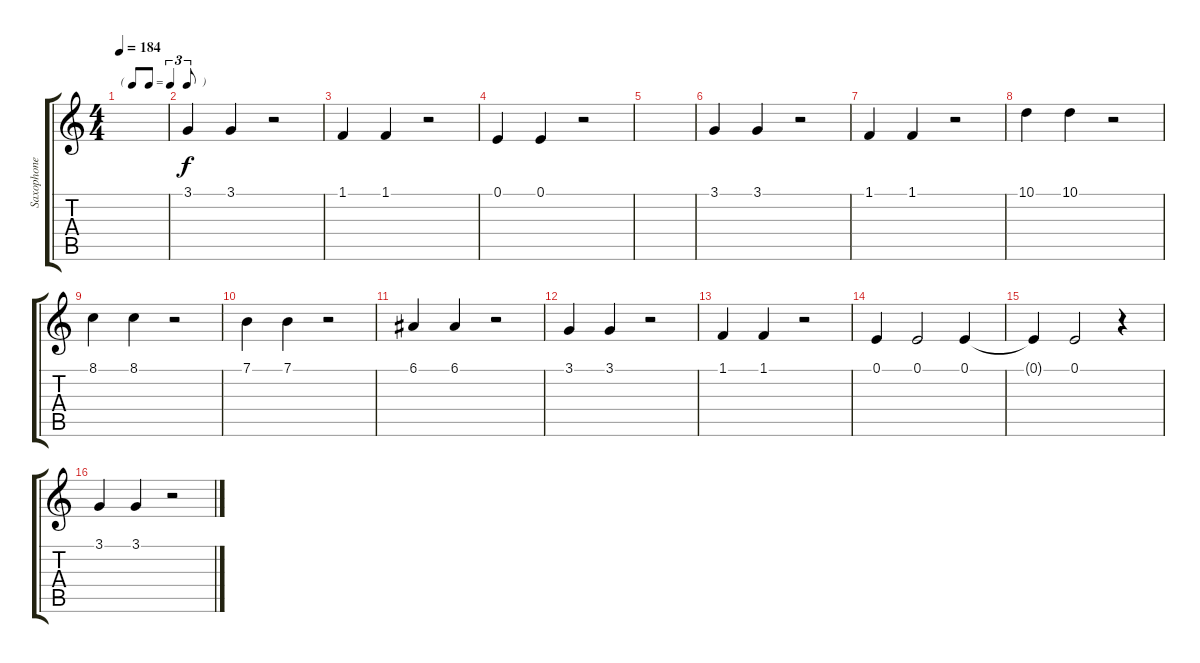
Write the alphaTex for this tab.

\track ("Saxophone" "Saxophone") {instrument altosax}
\staff {score tabs}
\tuning (E4 B3 G3 D3 A2 E2) {hide}
\ts (4 4)
\tf triplet8th
\tempo 184
\clef g2
\ks c
|
3.1.4{volume 7 balance 2} 3.1.4 r.2 |
1.1.4{balance 2} 1.1.4 r.2 |
0.1.4{balance 2} 0.1.4 r.2 |
|
3.1.4{volume 7 balance 2} 3.1.4 r.2 |
1.1.4{balance 2} 1.1.4 r.2 |
10.1.4{volume 6 balance 2} 10.1.4 r.2 |
8.1.4{balance 2} 8.1.4 r.2 |
7.1.4{balance 2} 7.1.4 r.2 |
6.1.4{balance 2} 6.1.4 r.2 |
3.1.4{volume 7 balance 2} 3.1.4 r.2 |
1.1.4{balance 2} 1.1.4 r.2 |
0.1.4{volume 7 balance 2} 0.1.2 0.1.4 |
0.1{t}.4 0.1.2 r.4 |
3.1.4{volume 7 balance 2} 3.1.4 r.2
